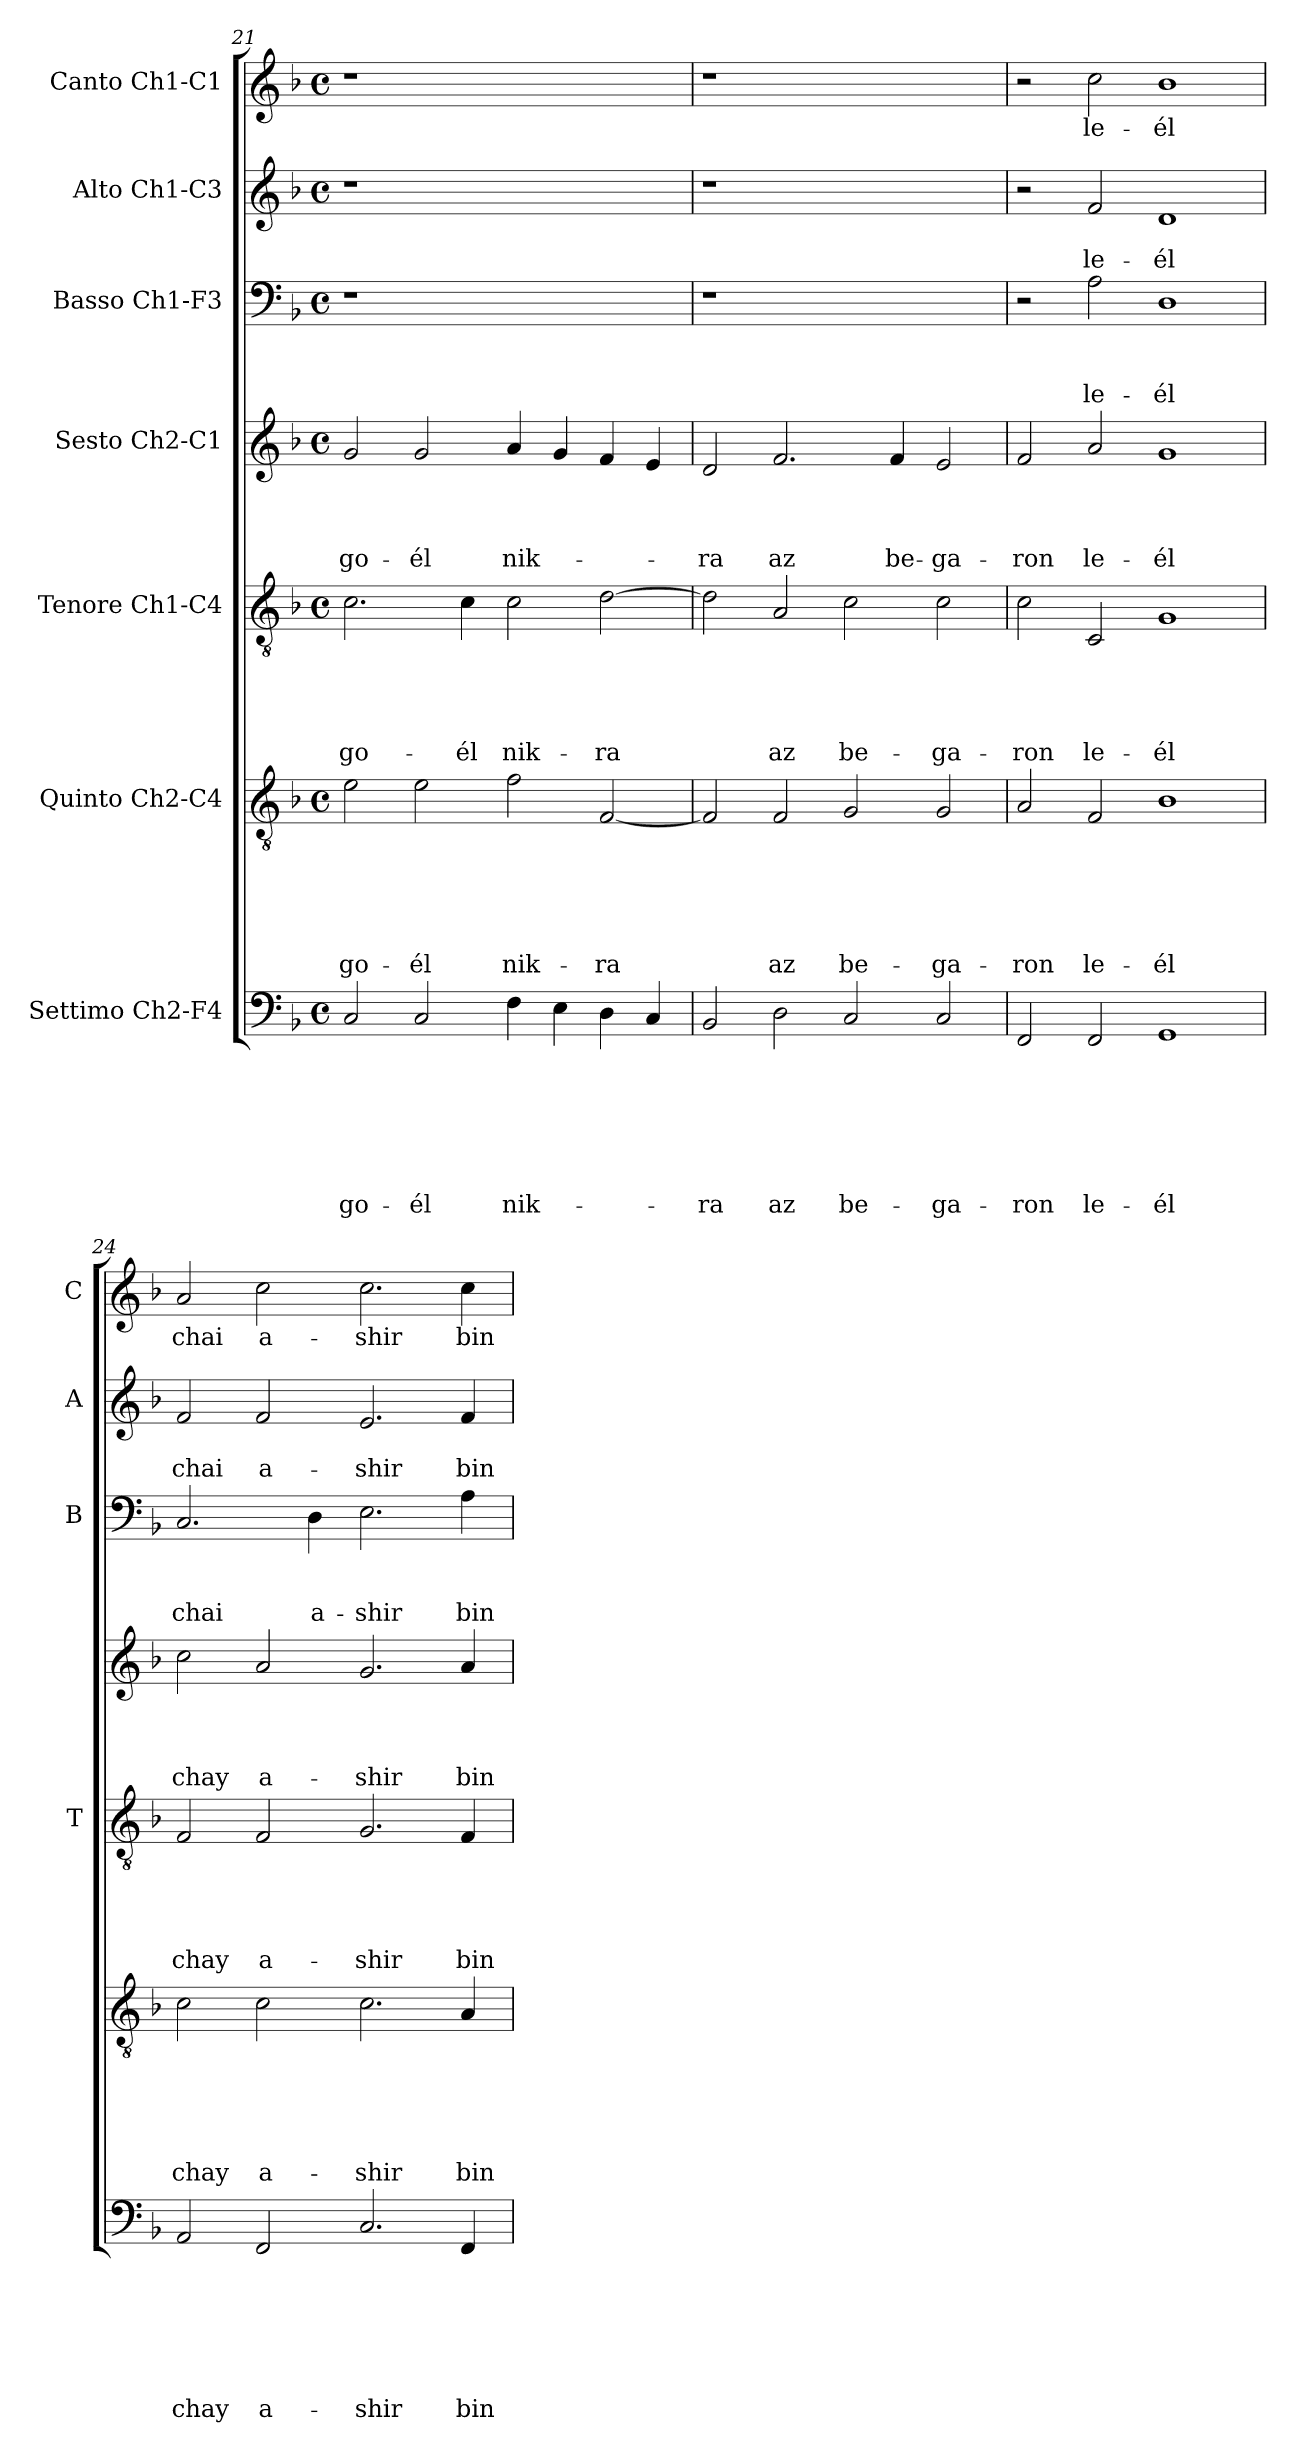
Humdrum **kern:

**kern	**text	**text	**text	**text	**text	**text	**text	**kern	**text	**text	**text	**text	**text	**text	**kern	**text	**text	**text	**text	**text	**kern	**text	**text	**text	**text	**kern	**text	**text	**text	**kern	**text	**text	**kern	**text
*part7	*part7	*part7	*part7	*part7	*part7	*part7	*part7	*part6	*part6	*part6	*part6	*part6	*part6	*part6	*part5	*part5	*part5	*part5	*part5	*part5	*part4	*part4	*part4	*part4	*part4	*part3	*part3	*part3	*part3	*part2	*part2	*part2	*part1	*part1
*staff7	*staff7	*staff7	*staff7	*staff7	*staff7	*staff7	*staff7	*staff6	*staff6	*staff6	*staff6	*staff6	*staff6	*staff6	*staff5	*staff5	*staff5	*staff5	*staff5	*staff5	*staff4	*staff4	*staff4	*staff4	*staff4	*staff3	*staff3	*staff3	*staff3	*staff2	*staff2	*staff2	*staff1	*staff1
*I"Settimo Ch2-F4	*	*	*	*	*	*	*	*I"Quinto Ch2-C4	*	*	*	*	*	*	*I"Tenore Ch1-C4	*	*	*	*	*	*I"Sesto Ch2-C1	*	*	*	*	*I"Basso Ch1-F3	*	*	*	*I"Alto Ch1-C3	*	*	*I"Canto Ch1-C1	*
*	*	*	*	*	*	*	*	*	*	*	*	*	*	*	*I'T	*	*	*	*	*	*	*	*	*	*	*I'B	*	*	*	*I'A	*	*	*I'C	*
*clefF4	*	*	*	*	*	*	*	*clefGv2	*	*	*	*	*	*	*clefGv2	*	*	*	*	*	*clefG2	*	*	*	*	*clefF4	*	*	*	*clefG2	*	*	*clefG2	*
*k[b-]	*	*	*	*	*	*	*	*k[b-]	*	*	*	*	*	*	*k[b-]	*	*	*	*	*	*k[b-]	*	*	*	*	*k[b-]	*	*	*	*k[b-]	*	*	*k[b-]	*
*F:	*	*	*	*	*	*	*	*F:	*	*	*	*	*	*	*F:	*	*	*	*	*	*F:	*	*	*	*	*F:	*	*	*	*F:	*	*	*F:	*
*M4/4	*	*	*	*	*	*	*	*M4/4	*	*	*	*	*	*	*M4/4	*	*	*	*	*	*M4/4	*	*	*	*	*M4/4	*	*	*	*M4/4	*	*	*M4/4	*
*met(c)	*	*	*	*	*	*	*	*met(c)	*	*	*	*	*	*	*met(c)	*	*	*	*	*	*met(c)	*	*	*	*	*met(c)	*	*	*	*met(c)	*	*	*met(c)	*
=21	=21	=21	=21	=21	=21	=21	=21	=21	=21	=21	=21	=21	=21	=21	=21	=21	=21	=21	=21	=21	=21	=21	=21	=21	=21	=21	=21	=21	=21	=21	=21	=21	=21	=21
!	!	!	!	!	!	!	!LO:LY:b	!	!	!	!	!	!	!LO:LY:b	!	!	!	!	!	!LO:LY:b	!	!	!	!	!LO:LY:b	!	!	!	!	!	!	!	!	!
2C/	.	.	.	.	.	.	go-	2e\	.	.	.	.	.	go-	2.c\	.	.	.	.	go-	2g/	.	.	.	go-	1r	.	.	.	1r	.	.	1r	.
!	!	!	!	!	!	!	!LO:LY:b	!	!	!	!	!	!	!LO:LY:b	!	!	!	!	!	!	!	!	!	!	!LO:LY:b	!	!	!	!	!	!	!	!	!
2C/	.	.	.	.	.	.	-él	2e\	.	.	.	.	.	-él	.	.	.	.	.	.	2g/	.	.	.	-él	.	.	.	.	.	.	.	.	.
!	!	!	!	!	!	!	!	!	!	!	!	!	!	!	!	!	!	!	!	!LO:LY:b	!	!	!	!	!	!	!	!	!	!	!	!	!	!
.	.	.	.	.	.	.	.	.	.	.	.	.	.	.	4c\	.	.	.	.	-él	.	.	.	.	.	.	.	.	.	.	.	.	.	.
!	!	!	!	!	!	!	!LO:LY:b	!	!	!	!	!	!	!LO:LY:b	!	!	!	!	!	!LO:LY:b	!	!	!	!	!LO:LY:b	!	!	!	!	!	!	!	!	!
4F\	.	.	.	.	.	.	nik-	2f\	.	.	.	.	.	nik-	2c\	.	.	.	.	nik-	4a/	.	.	.	nik-	1ryy	.	.	.	1ryy	.	.	1ryy	.
4E\	.	.	.	.	.	.	.	.	.	.	.	.	.	.	.	.	.	.	.	.	4g/	.	.	.	.	.	.	.	.	.	.	.	.	.
!	!	!	!	!	!	!	!	!	!	!	!	!	!	!LO:LY:b	!	!	!	!	!	!LO:LY:b	!	!	!	!	!	!	!	!	!	!	!	!	!	!
4D\	.	.	.	.	.	.	.	[2F/	.	.	.	.	.	-ra	[2d\	.	.	.	.	-ra	4f/	.	.	.	.	.	.	.	.	.	.	.	.	.
4C/	.	.	.	.	.	.	.	.	.	.	.	.	.	.	.	.	.	.	.	.	4e/	.	.	.	.	.	.	.	.	.	.	.	.	.
=22	=22	=22	=22	=22	=22	=22	=22	=22	=22	=22	=22	=22	=22	=22	=22	=22	=22	=22	=22	=22	=22	=22	=22	=22	=22	=22	=22	=22	=22	=22	=22	=22	=22	=22
!	!	!	!	!	!	!	!LO:LY:b	!	!	!	!	!	!	!	!	!	!	!	!	!	!	!	!	!	!LO:LY:b	!	!	!	!	!	!	!	!	!
2BB-/	.	.	.	.	.	.	-ra	2F/]	.	.	.	.	.	.	2d\]	.	.	.	.	.	2d/	.	.	.	-ra	1r	.	.	.	1r	.	.	1r	.
!	!	!	!	!	!	!	!LO:LY:b	!	!	!	!	!	!	!LO:LY:b	!	!	!	!	!	!LO:LY:b	!	!	!	!	!LO:LY:b	!	!	!	!	!	!	!	!	!
2D\	.	.	.	.	.	.	az	2F/	.	.	.	.	.	az	2A/	.	.	.	.	az	2.f/	.	.	.	az	.	.	.	.	.	.	.	.	.
!	!	!	!	!	!	!	!LO:LY:b	!	!	!	!	!	!	!LO:LY:b	!	!	!	!	!	!LO:LY:b	!	!	!	!	!	!	!	!	!	!	!	!	!	!
2C/	.	.	.	.	.	.	be-	2G/	.	.	.	.	.	be-	2c\	.	.	.	.	be-	.	.	.	.	.	1ryy	.	.	.	1ryy	.	.	1ryy	.
!	!	!	!	!	!	!	!	!	!	!	!	!	!	!	!	!	!	!	!	!	!	!	!	!	!LO:LY:b	!	!	!	!	!	!	!	!	!
.	.	.	.	.	.	.	.	.	.	.	.	.	.	.	.	.	.	.	.	.	4f/	.	.	.	be-	.	.	.	.	.	.	.	.	.
!	!	!	!	!	!	!	!LO:LY:b	!	!	!	!	!	!	!LO:LY:b	!	!	!	!	!	!LO:LY:b	!	!	!	!	!LO:LY:b	!	!	!	!	!	!	!	!	!
2C/	.	.	.	.	.	.	-ga-	2G/	.	.	.	.	.	-ga-	2c\	.	.	.	.	-ga-	2e/	.	.	.	-ga-	.	.	.	.	.	.	.	.	.
!!LO:PB:g=z
=23	=23	=23	=23	=23	=23	=23	=23	=23	=23	=23	=23	=23	=23	=23	=23	=23	=23	=23	=23	=23	=23	=23	=23	=23	=23	=23	=23	=23	=23	=23	=23	=23	=23	=23
!	!	!	!	!	!	!	!LO:LY:b	!	!	!	!	!	!	!LO:LY:b	!	!	!	!	!	!LO:LY:b	!	!	!	!	!LO:LY:b	!	!	!	!	!	!	!	!	!
2FF/	.	.	.	.	.	.	-ron	2A/	.	.	.	.	.	-ron	2c\	.	.	.	.	-ron	2f/	.	.	.	-ron	2r	.	.	.	2r	.	.	2r	.
!	!	!	!	!	!	!	!LO:LY:b	!	!	!	!	!	!	!LO:LY:b	!	!	!	!	!	!LO:LY:b	!	!	!	!	!LO:LY:b	!	!	!	!LO:LY:b	!	!	!LO:LY:b	!	!LO:LY:b
2FF/	.	.	.	.	.	.	le-	2F/	.	.	.	.	.	le-	2C/	.	.	.	.	le-	2a/	.	.	.	le-	2A\	.	.	le-	2f/	.	le-	2cc\	le-
!	!	!	!	!	!	!	!LO:LY:b	!	!	!	!	!	!	!LO:LY:b	!	!	!	!	!	!LO:LY:b	!	!	!	!	!LO:LY:b	!	!	!	!LO:LY:b	!	!	!LO:LY:b	!	!LO:LY:b
1GG	.	.	.	.	.	.	-él	1B-	.	.	.	.	.	-él	1G	.	.	.	.	-él	1g	.	.	.	-él	1D	.	.	-él	1d	.	-él	1b-	-él
=24	=24	=24	=24	=24	=24	=24	=24	=24	=24	=24	=24	=24	=24	=24	=24	=24	=24	=24	=24	=24	=24	=24	=24	=24	=24	=24	=24	=24	=24	=24	=24	=24	=24	=24
!	!	!	!	!	!	!	!LO:LY:b	!	!	!	!	!	!	!LO:LY:b	!	!	!	!	!	!LO:LY:b	!	!	!	!	!LO:LY:b	!	!	!	!LO:LY:b	!	!	!LO:LY:b	!	!LO:LY:b
2AA/	.	.	.	.	.	.	chay	2c\	.	.	.	.	.	chay	2F/	.	.	.	.	chay	2cc\	.	.	.	chay	2.C/	.	.	chai	2f/	.	chai	2a/	chai
!	!	!	!	!	!	!	!LO:LY:b	!	!	!	!	!	!	!LO:LY:b	!	!	!	!	!	!LO:LY:b	!	!	!	!	!LO:LY:b	!	!	!	!	!	!	!LO:LY:b	!	!LO:LY:b
2FF/	.	.	.	.	.	.	a-	2c\	.	.	.	.	.	a-	2F/	.	.	.	.	a-	2a/	.	.	.	a-	.	.	.	.	2f/	.	a-	2cc\	a-
!	!	!	!	!	!	!	!	!	!	!	!	!	!	!	!	!	!	!	!	!	!	!	!	!	!	!	!	!	!LO:LY:b	!	!	!	!	!
.	.	.	.	.	.	.	.	.	.	.	.	.	.	.	.	.	.	.	.	.	.	.	.	.	.	4D\	.	.	a-	.	.	.	.	.
!	!	!	!	!	!	!	!LO:LY:b	!	!	!	!	!	!	!LO:LY:b	!	!	!	!	!	!LO:LY:b	!	!	!	!	!LO:LY:b	!	!	!	!LO:LY:b	!	!	!LO:LY:b	!	!LO:LY:b
2.C/	.	.	.	.	.	.	-shir	2.c\	.	.	.	.	.	-shir	2.G/	.	.	.	.	-shir	2.g/	.	.	.	-shir	2.E\	.	.	-shir	2.e/	.	-shir	2.cc\	-shir
!	!	!	!	!	!	!	!LO:LY:b	!	!	!	!	!	!	!LO:LY:b	!	!	!	!	!	!LO:LY:b	!	!	!	!	!LO:LY:b	!	!	!	!LO:LY:b	!	!	!LO:LY:b	!	!LO:LY:b
4FF/	.	.	.	.	.	.	bin-	4A/	.	.	.	.	.	bin-	4F/	.	.	.	.	bin-	4a/	.	.	.	bin-	4A\	.	.	bin-	4f/	.	bin-	4cc\	bin-
=	=	=	=	=	=	=	=	=	=	=	=	=	=	=	=	=	=	=	=	=	=	=	=	=	=	=	=	=	=	=	=	=	=	=
*-	*-	*-	*-	*-	*-	*-	*-	*-	*-	*-	*-	*-	*-	*-	*-	*-	*-	*-	*-	*-	*-	*-	*-	*-	*-	*-	*-	*-	*-	*-	*-	*-	*-	*-
